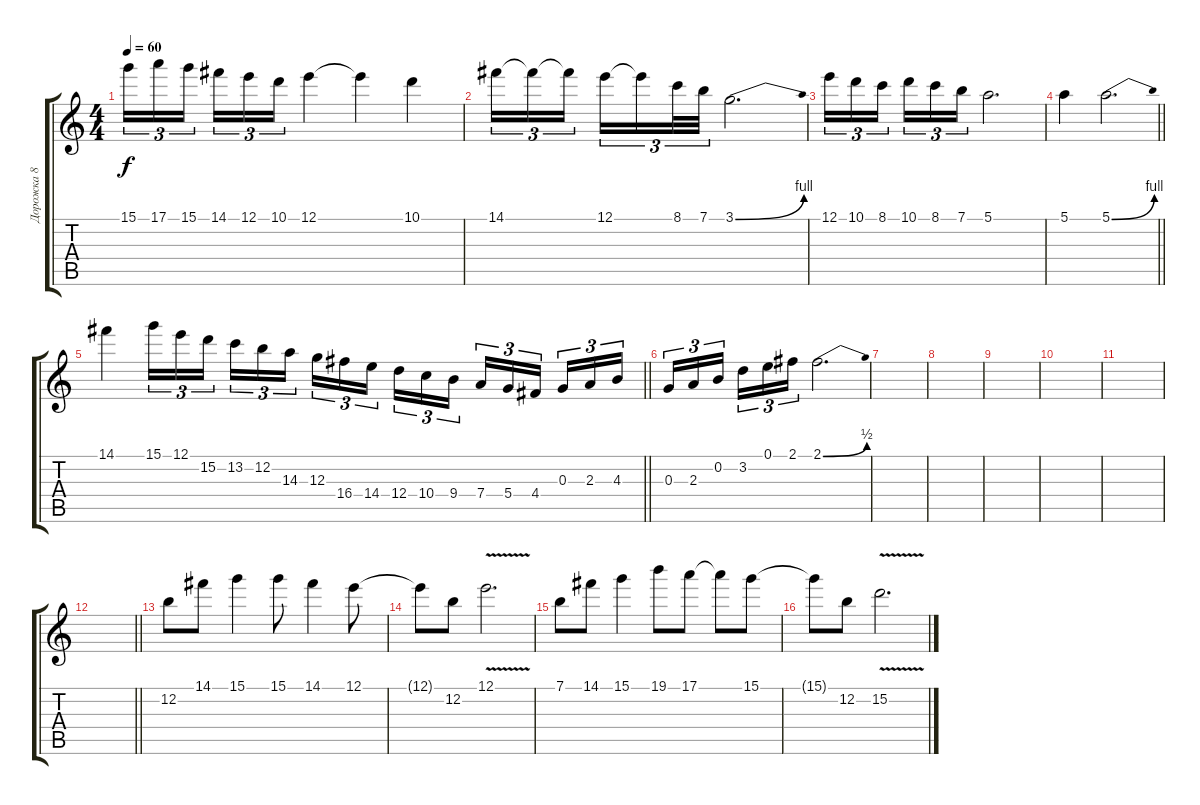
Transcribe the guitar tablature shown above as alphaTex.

\track ("Дорожка 8" "Дорожка 8") {instrument distortionguitar}
\staff {score tabs}
\tuning (E4 B3 G3 D3 A2 E2) {hide}
\ts (4 4)
\tempo 60
\clef g2
\ks c
15.1.16{tu (3 2) dy f} 17.1.16{tu (3 2)} 15.1.16{tu (3 2) beam splitsecondary} 14.1.16{tu (3 2)} 12.1.16{tu (3 2)} 10.1.16{tu (3 2)} 12.1.4 12.1{t}.4 10.1.4 |
14.1.16{tu (3 2)} 14.1{t}.16{tu (3 2)} 14.1{t}.16{tu (3 2) beam splitsecondary} 12.1.16{tu (3 2)} 12.1{t}.16{tu (3 2)} 8.1.32{tu (3 2)} 7.1.32{tu (3 2)} 3.1{be (bend 0 0 60 4)}.2{d} |
12.1.16{tu (3 2)} 10.1.16{tu (3 2)} 8.1.16{tu (3 2) beam splitsecondary} 10.1.16{tu (3 2)} 8.1.16{tu (3 2)} 7.1.16{tu (3 2)} 5.1.2{d} |
\barLineRight lightlight
5.1.4 5.1{be (bend 0 0 60 4)}.2{d} |
\barLineRight lightlight
14.1.4 15.1.16{tu (3 2)} 12.1.16{tu (3 2)} 15.2.16{tu (3 2) beam splitsecondary} 13.2.16{tu (3 2)} 12.2.16{tu (3 2)} 14.3.16{tu (3 2)} 12.3.16{tu (3 2)} 16.4.16{tu (3 2)} 14.4.16{tu (3 2) beam splitsecondary} 12.4.16{tu (3 2)} 10.4.16{tu (3 2)} 9.4.16{tu (3 2)} 7.4.16{tu (3 2)} 5.4.16{tu (3 2)} 4.4.16{tu (3 2) beam splitsecondary} 0.3.16{tu (3 2)} 2.3.16{tu (3 2)} 4.3.16{tu (3 2)} |
\section ("" "")
0.3.16{tu (3 2)} 2.3.16{tu (3 2)} 0.2.16{tu (3 2) beam splitsecondary} 3.2.16{tu (3 2)} 0.1.16{tu (3 2)} 2.1.16{tu (3 2)} 2.1{be (bend 0 0 60 2)}.2{d} |
|
|
|
|
|
\barLineRight lightlight
|
\section ("" "")
12.2.8 14.1.8 15.1.4 15.1.8 14.1.4 12.1.8 |
12.1{t}.8 12.2.8 12.1{v}.2{d} |
7.1.8 14.1.8 15.1.4 19.1.8 17.1.8 17.1{t}.8 15.1.8 |
15.1{t}.8 12.2.8 15.2{v}.2{d}
